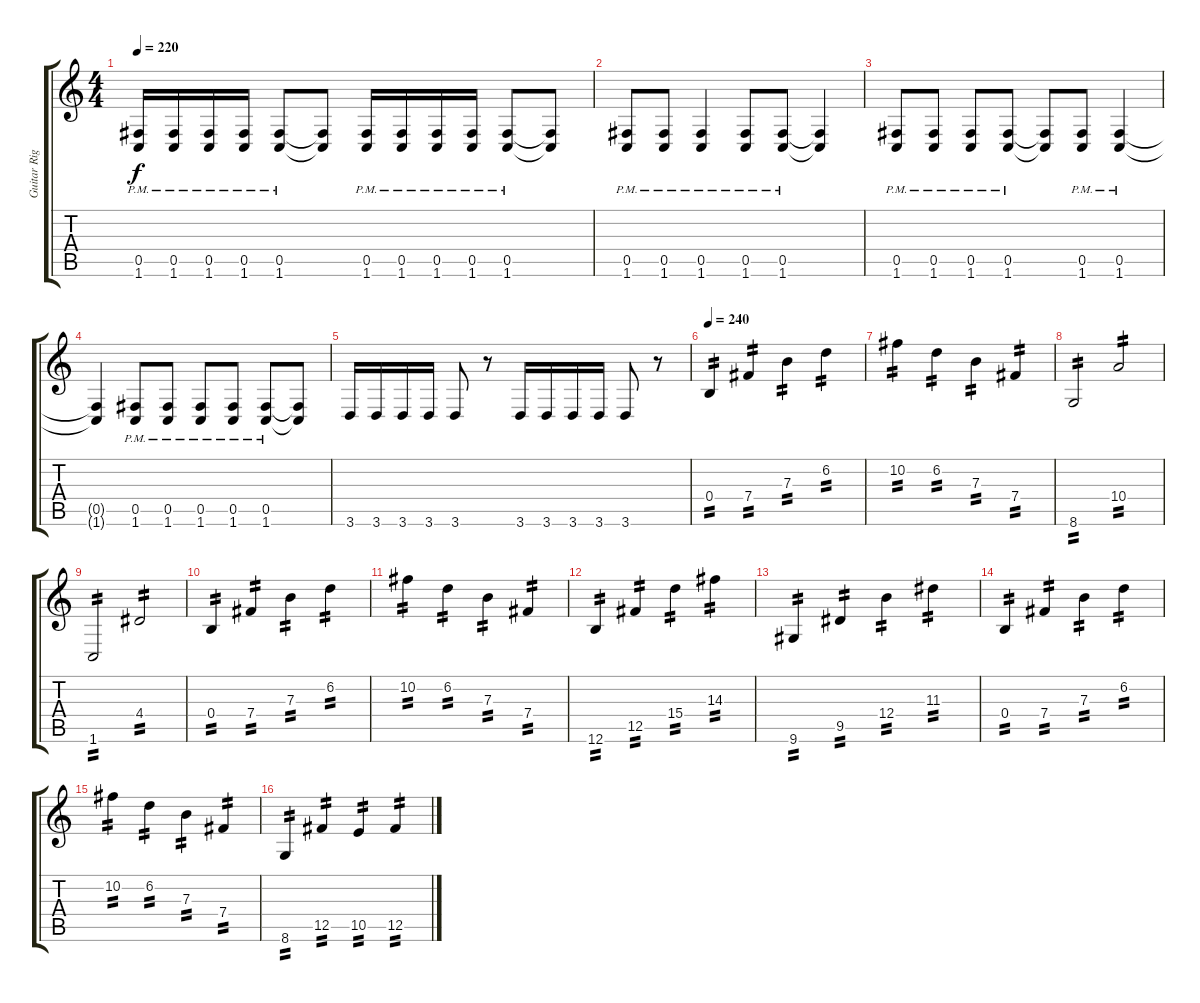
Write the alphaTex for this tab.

\track ("Guitar Right" "Guitar Rig") {instrument overdrivenguitar}
\staff {score tabs}
\tuning (Db4 Ab3 E3 B2 Gb2 B1) {hide}
\ts (4 4)
\tempo 220
\clef g2
\ks c
(0.5{pm} 1.6{pm}).16{dy f} (0.5{pm} 1.6{pm}).16 (0.5{pm} 1.6{pm}).16 (0.5{pm} 1.6{pm}).16 (0.5{pm} 1.6{pm}).8 (0.5{t} 1.6{t}).8 (0.5{pm} 1.6{pm}).16 (0.5{pm} 1.6{pm}).16 (0.5{pm} 1.6{pm}).16 (0.5{pm} 1.6{pm}).16 (0.5{pm} 1.6{pm}).8 (0.5{t} 1.6{t}).8 |
(0.5{pm} 1.6{pm}).8 (0.5{pm} 1.6{pm}).8 (0.5{pm} 1.6{pm}).4 (0.5{pm} 1.6{pm}).8 (0.5{pm} 1.6{pm}).8 (0.5{t} 1.6{t}).4 |
(0.5{pm} 1.6{pm}).8 (0.5{pm} 1.6{pm}).8 (0.5{pm} 1.6{pm}).8 (0.5{pm} 1.6{pm}).8 (0.5{t} 1.6{t}).8 (0.5{pm} 1.6{pm}).8 (0.5{pm} 1.6{pm}).4 |
(0.5{t} 1.6{t}).4 (0.5{pm} 1.6{pm}).8 (0.5{pm} 1.6{pm}).8 (0.5{pm} 1.6{pm}).8 (0.5{pm} 1.6{pm}).8 (0.5{pm} 1.6{pm}).8 (0.5{t} 1.6{t}).8 |
3.6.16 3.6.16 3.6.16 3.6.16 3.6.8 r.8 3.6.16 3.6.16 3.6.16 3.6.16 3.6.8 r.8 |
\tempo 240
0.4.4{tp 2} 7.4.4{tp 2} 7.3.4{tp 2} 6.2.4{tp 2} |
10.2.4{tp 2} 6.2.4{tp 2} 7.3.4{tp 2} 7.4.4{tp 2} |
8.6.2{tp 2} 10.4.2{tp 2} |
1.6.2{tp 2} 4.4.2{tp 2} |
0.4.4{tp 2} 7.4.4{tp 2} 7.3.4{tp 2} 6.2.4{tp 2} |
10.2.4{tp 2} 6.2.4{tp 2} 7.3.4{tp 2} 7.4.4{tp 2} |
12.6.4{tp 2} 12.5.4{tp 2} 15.4.4{tp 2} 14.3.4{tp 2} |
9.6.4{tp 2} 9.5.4{tp 2} 12.4.4{tp 2} 11.3.4{tp 2} |
0.4.4{tp 2} 7.4.4{tp 2} 7.3.4{tp 2} 6.2.4{tp 2} |
10.2.4{tp 2} 6.2.4{tp 2} 7.3.4{tp 2} 7.4.4{tp 2} |
8.6.4{tp 2} 12.5.4{tp 2} 10.5.4{tp 2} 12.5.4{tp 2}
